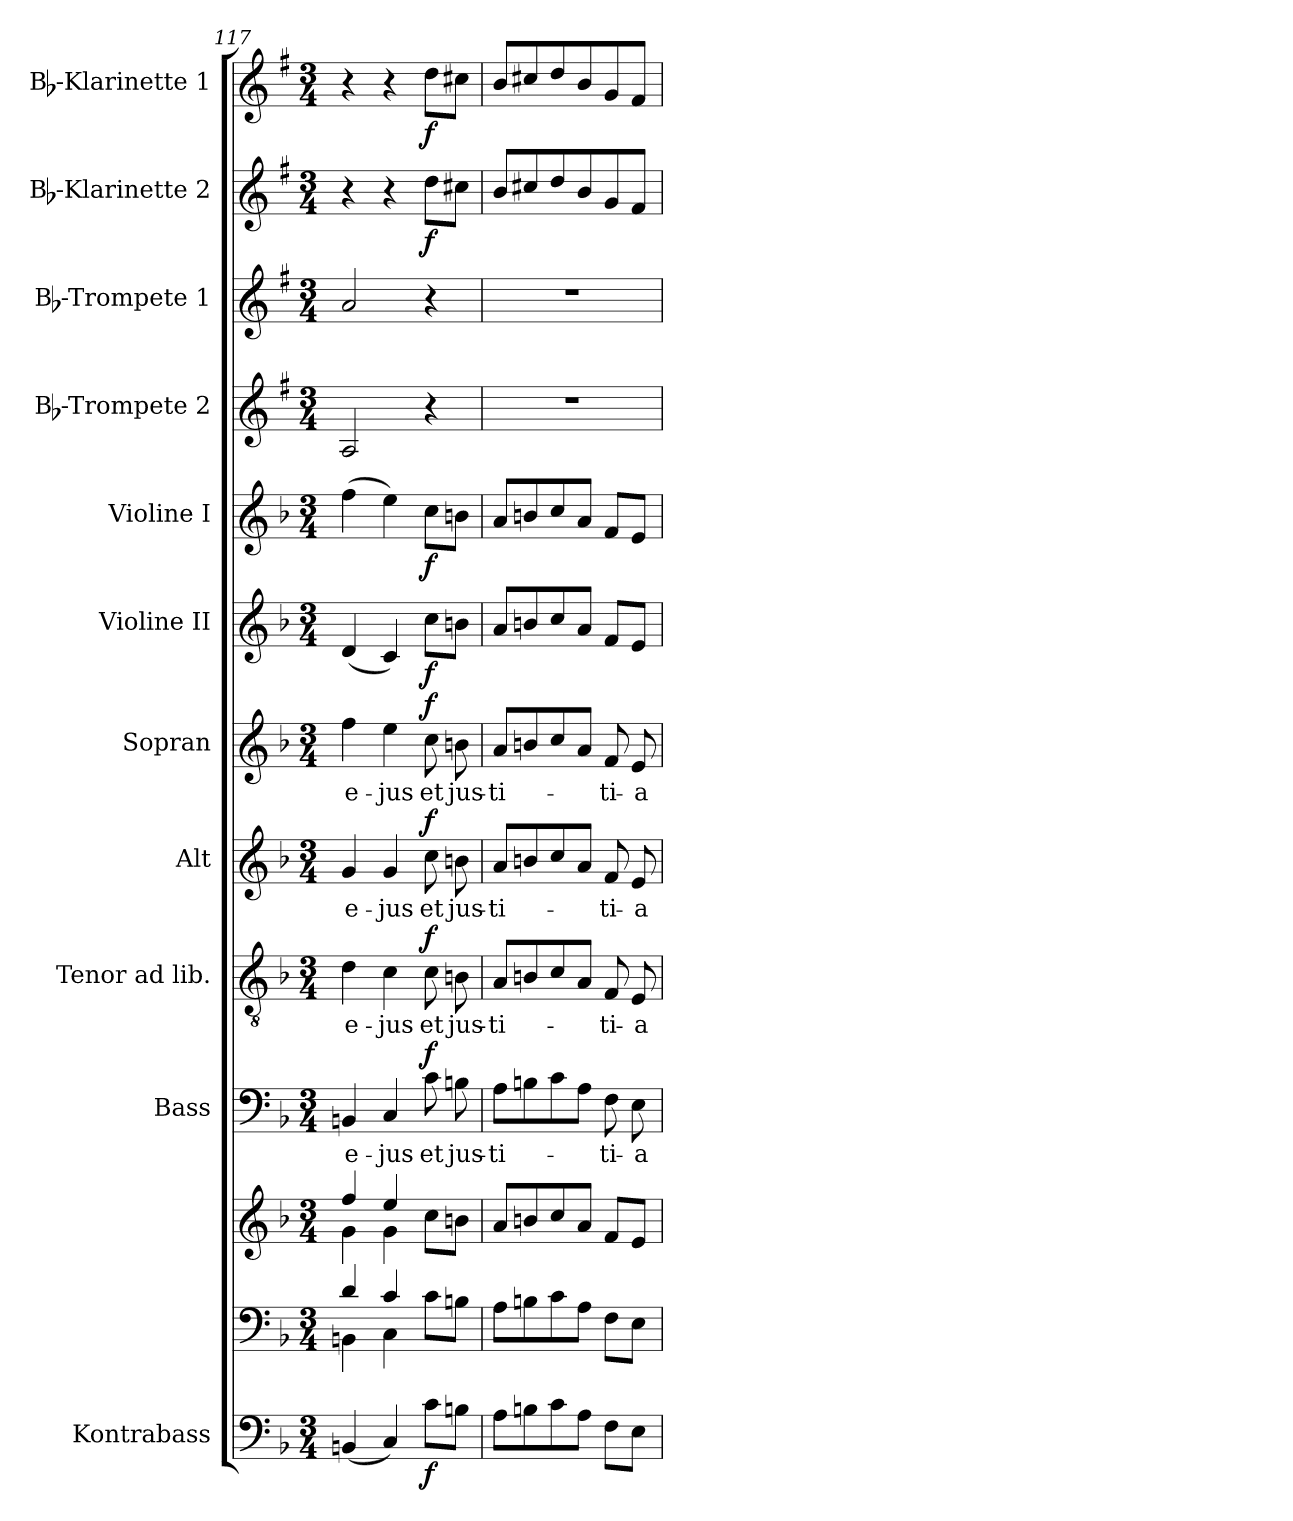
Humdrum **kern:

**kern	**dynam	**kern	**kern	**kern	**text	**dynam	**kern	**text	**dynam	**kern	**text	**dynam	**kern	**text	**dynam	**kern	**dynam	**kern	**dynam	**kern	**kern	**kern	**dynam	**kern	**dynam
*part12	*part12	*part11	*part11	*part10	*part10	*part10	*part9	*part9	*part9	*part8	*part8	*part8	*part7	*part7	*part7	*part6	*part6	*part5	*part5	*part4	*part3	*part2	*part2	*part1	*part1
*staff13	*staff13	*staff12	*staff11	*staff10	*staff10	*staff10	*staff9	*staff9	*staff9	*staff8	*staff8	*staff8	*staff7	*staff7	*staff7	*staff6	*staff6	*staff5	*staff5	*staff4	*staff3	*staff2	*staff2	*staff1	*staff1
*I"Kontrabass	*	*	*	*I"Bass	*	*	*I"Tenor ad lib.	*	*	*I"Alt	*	*	*I"Sopran	*	*	*I"Violine II	*	*I"Violine I	*	*I"Bb-Trompete 2	*I"Bb-Trompete 1	*I"Bb-Klarinette 2	*	*I"Bb-Klarinette 1	*
*I'Kb.	*	*	*	*I'B.	*	*	*I'T.	*	*	*I'A.	*	*	*I'S.	*	*	*I'Vl. II	*	*I'Vl. I	*	*I'Bb Trp. 2	*I'Bb Trp. 1	*I'Bb Kl. 2	*	*I'Bb Kl. 1	*
*clefF4	*	*clefF4	*clefG2	*clefF4	*	*	*clefGv2	*	*	*clefG2	*	*	*clefG2	*	*	*clefG2	*	*clefG2	*	*clefG2	*clefG2	*clefG2	*	*clefG2	*
*ITrd7c12	*	*	*	*	*	*	*	*	*	*	*	*	*	*	*	*	*	*	*	*ITrd1c2	*ITrd1c2	*ITrd1c2	*	*ITrd1c2	*
*k[b-]	*	*k[b-]	*k[b-]	*k[b-]	*	*	*k[b-]	*	*	*k[b-]	*	*	*k[b-]	*	*	*k[b-]	*	*k[b-]	*	*k[b-]	*k[b-]	*k[b-]	*	*k[b-]	*
*F:	*	*F:	*F:	*F:	*	*	*F:	*	*	*F:	*	*	*F:	*	*	*F:	*	*F:	*	*F:	*F:	*F:	*	*F:	*
*M3/4	*	*M3/4	*M3/4	*M3/4	*	*	*M3/4	*	*	*M3/4	*	*	*M3/4	*	*	*M3/4	*	*M3/4	*	*M3/4	*M3/4	*M3/4	*	*M3/4	*
=117	=117	=117	=117	=117	=117	=117	=117	=117	=117	=117	=117	=117	=117	=117	=117	=117	=117	=117	=117	=117	=117	=117	=117	=117	=117
*	*	*^	*^	*	*	*	*	*	*	*	*	*	*	*	*	*	*	*	*	*	*	*	*	*	*
!	!	!	!	!	!	!	!LO:LY:b	!	!	!LO:LY:b	!	!	!LO:LY:b	!	!	!LO:LY:b	!	!	!	!	!	!	!	!	!	!	!
(<4BBBn/	.	4d/	4BBn\	4ff/	4g\	4BBn/	e-	.	4d\	e-	.	4g/	e-	.	4ff\	e-	.	(<4d/	.	(>4ff\	.	2G/	2g/	4r	.	4r	.
!	!	!	!	!	!	!	!LO:LY:b	!	!	!LO:LY:b	!	!	!LO:LY:b	!	!	!LO:LY:b	!	!	!	!	!	!	!	!	!	!	!
4CC/)	.	4c/	4C\	4ee/	4g\	4C/	-jus	.	4c\	-jus	.	4g/	-jus	.	4ee\	-jus	.	4c/)	.	4ee\)	.	.	.	4r	.	4r	.
!	!LO:DY:b	!	!	!	!	!	!LO:LY:b	!LO:DY:a	!	!LO:LY:b	!LO:DY:a	!	!LO:LY:b	!LO:DY:a	!	!LO:LY:b	!LO:DY:a	!	!LO:DY:b	!	!LO:DY:b	!	!	!	!LO:DY:b	!	!LO:DY:b
8C\L	f	4ryy	8c\L	4ryy	8cc\L	8c\	et	f	8c\	et	f	8cc\	et	f	8cc\	et	f	8cc\L	f	8cc\L	f	4r	4r	8cc\L	f	8cc\L	f
!	!	!	!	!	!	!	!LO:LY:b	!	!	!LO:LY:b	!	!	!LO:LY:b	!	!	!LO:LY:b	!	!	!	!	!	!	!	!	!	!	!
8BBn\J	.	.	8Bn\J	.	8bn\J	8Bn\	jus-	.	8Bn\	jus-	.	8bn\	jus-	.	8bn\	jus-	.	8bn\J	.	8bn\J	.	.	.	8bn\J	.	8bn\J	.
=118	=118	=118	=118	=118	=118	=118	=118	=118	=118	=118	=118	=118	=118	=118	=118	=118	=118	=118	=118	=118	=118	=118	=118	=118	=118	=118	=118
!	!	!	!	!	!	!	!LO:LY:b	!	!	!LO:LY:b	!	!	!LO:LY:b	!	!	!LO:LY:b	!	!	!	!	!	!	!	!	!	!	!
*	*	*v	*v	*	*	*	*	*	*	*	*	*	*	*	*	*	*	*	*	*	*	*	*	*	*	*	*
*	*	*	*v	*v	*	*	*	*	*	*	*	*	*	*	*	*	*	*	*	*	*	*	*	*	*	*
8AA\L	.	8A\L	8a/L	8A\L	-ti-	.	8A/L	-ti-	.	8a/L	-ti-	.	8a/L	-ti-	.	8a/L	.	8a/L	.	2.r	2.r	8a/L	.	8a/L	.
8BBn\	.	8Bn\	8bn/	8Bn\	.	.	8Bn/	.	.	8bn/	.	.	8bn/	.	.	8bn/	.	8bn/	.	.	.	8bn/	.	8bn/	.
8C\	.	8c\	8cc/	8c\	.	.	8c/	.	.	8cc/	.	.	8cc/	.	.	8cc/	.	8cc/	.	.	.	8cc/	.	8cc/	.
8AA\J	.	8A\J	8a/J	8A\J	.	.	8A/J	.	.	8a/J	.	.	8a/J	.	.	8a/J	.	8a/J	.	.	.	8a/	.	8a/	.
!	!	!	!	!	!LO:LY:b	!	!	!LO:LY:b	!	!	!LO:LY:b	!	!	!LO:LY:b	!	!	!	!	!	!	!	!	!	!	!
8FF\L	.	8F\L	8f/L	8F\	-ti-	.	8F/	-ti-	.	8f/	-ti-	.	8f/	-ti-	.	8f/L	.	8f/L	.	.	.	8f/	.	8f/	.
!	!	!	!	!	!LO:LY:b	!	!	!LO:LY:b	!	!	!LO:LY:b	!	!	!LO:LY:b	!	!	!	!	!	!	!	!	!	!	!
8EE\J	.	8E\J	8e/J	8E\	-a	.	8E/	-a	.	8e/	-a	.	8e/	-a	.	8e/J	.	8e/J	.	.	.	8e/J	.	8e/J	.
=	=	=	=	=	=	=	=	=	=	=	=	=	=	=	=	=	=	=	=	=	=	=	=	=	=
*-	*-	*-	*-	*-	*-	*-	*-	*-	*-	*-	*-	*-	*-	*-	*-	*-	*-	*-	*-	*-	*-	*-	*-	*-	*-
